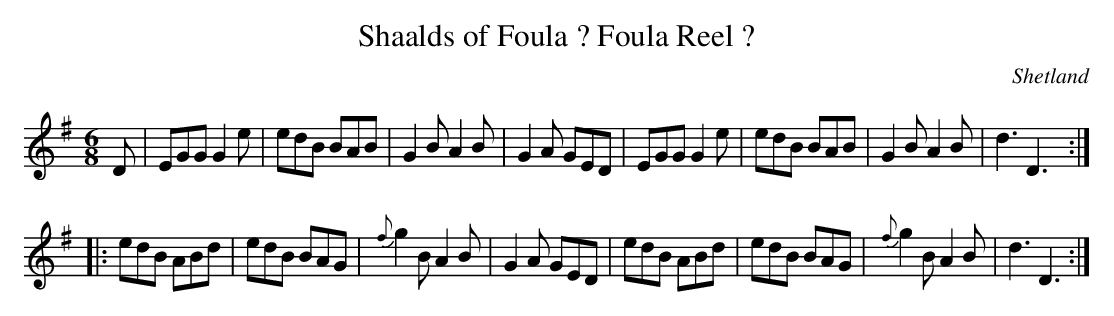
X:1
T:Shaalds of Foula ? Foula Reel ?
O:Shetland
M:6/8
K:G
D|EGG G2e|edB BAB|G2B A2B|G2A GED|\
EGG G2e|edB BAB|G2B A2B|d3 D3:|
|:edB ABd|edB BAG|{f}g2B A2B|G2A GED|\
edB ABd|edB BAG|{f}g2B A2B|d3 D3:|
